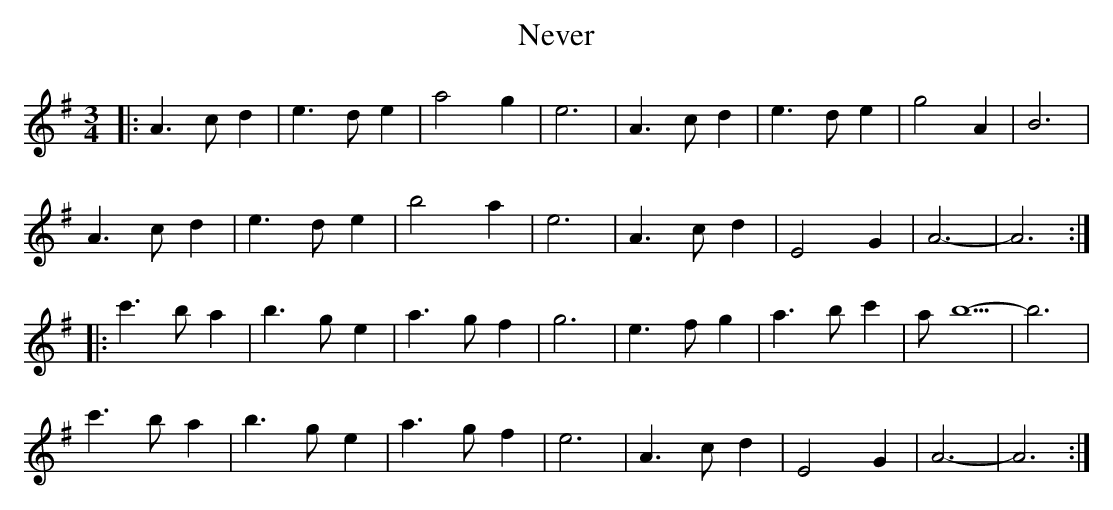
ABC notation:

X:1
T: Never
M: 3/4
L: 1/8
K: Ador
|:A3cd2|e3de2|a4g2|e6|A3cd2|e3de2|g4A2|B6|
A3cd2|e3de2|b4a2|e6|A3cd2|E4G2|A6-|A6:|
|:c'3ba2|b3ge2|a3gf2|g6|e3fg2|a3bc'2|ab5-|b6|
c'3ba2|b3ge2|a3gf2|e6|A3cd2|E4G2|A6-|A6:|
